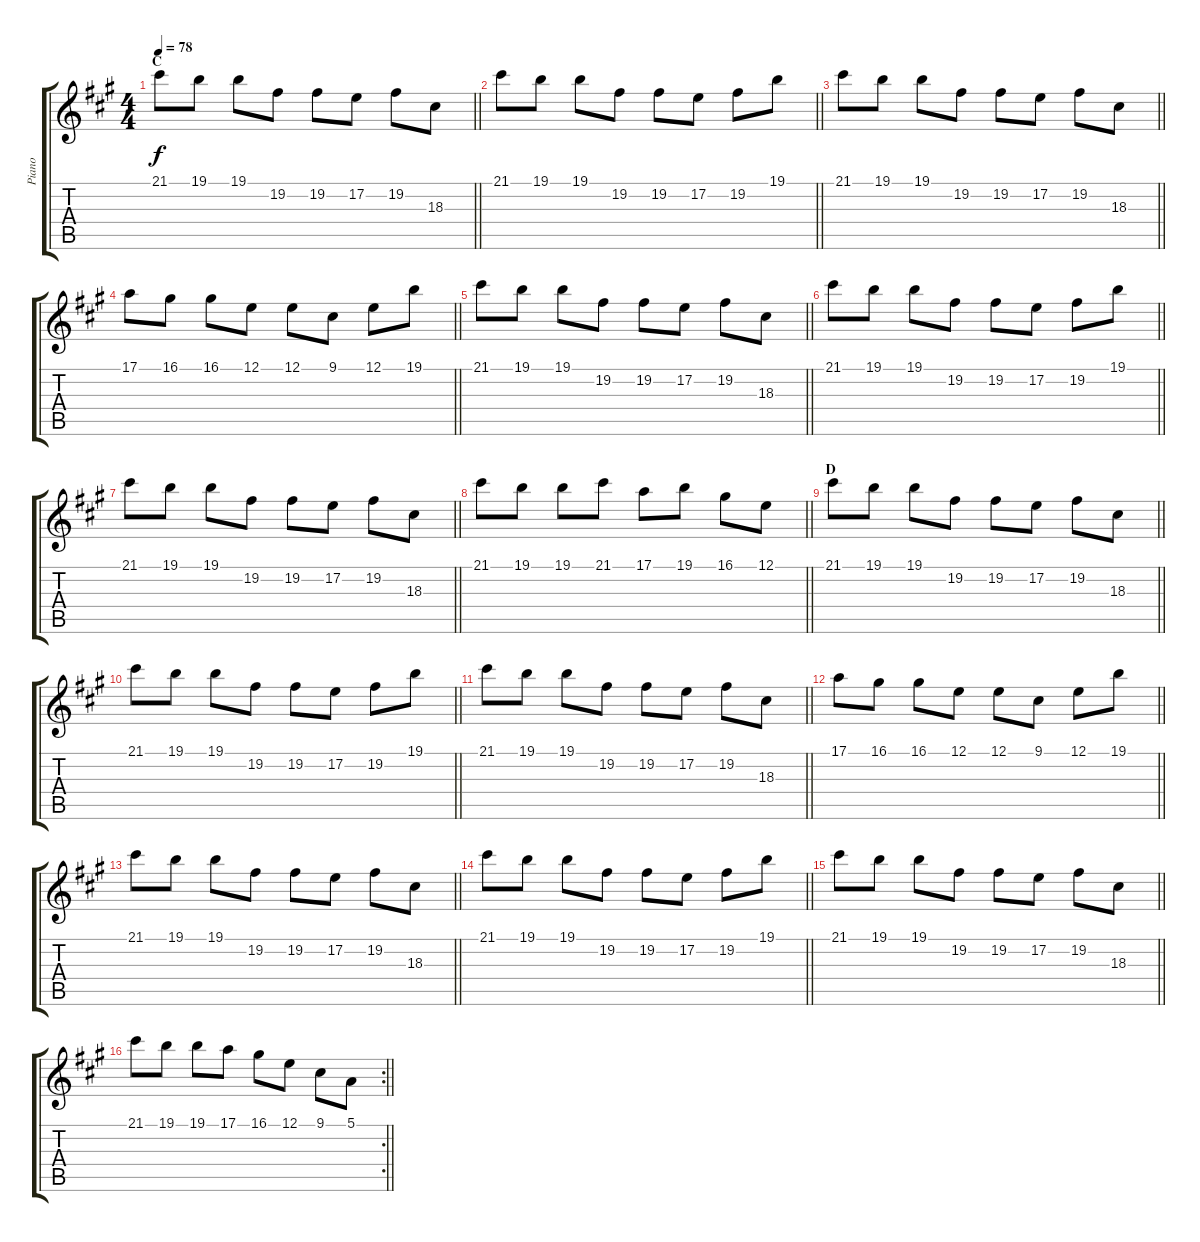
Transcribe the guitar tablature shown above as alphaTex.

\track ("Piano" "Piano") {instrument acousticgrandpiano}
\staff {score tabs}
\tuning (E4 B3 G3 D3 A2 E2) {hide}
\ts (4 4)
\section ("" "C")
\tempo 78
\clef g2
\barLineRight lightlight
\ks a
21.1.8{dy f} 19.1.8 19.1.8 19.2.8 19.2.8 17.2.8 19.2.8 18.3.8 |
\barLineRight lightlight
21.1.8 19.1.8 19.1.8 19.2.8 19.2.8 17.2.8 19.2.8 19.1.8 |
\barLineRight lightlight
21.1.8 19.1.8 19.1.8 19.2.8 19.2.8 17.2.8 19.2.8 18.3.8 |
\barLineRight lightlight
17.1.8 16.1.8 16.1.8 12.1.8 12.1.8 9.1.8 12.1.8 19.1.8 |
\barLineRight lightlight
21.1.8 19.1.8 19.1.8 19.2.8 19.2.8 17.2.8 19.2.8 18.3.8 |
\barLineRight lightlight
21.1.8 19.1.8 19.1.8 19.2.8 19.2.8 17.2.8 19.2.8 19.1.8 |
\barLineRight lightlight
21.1.8 19.1.8 19.1.8 19.2.8 19.2.8 17.2.8 19.2.8 18.3.8 |
\barLineRight lightlight
21.1.8 19.1.8 19.1.8 21.1.8 17.1.8 19.1.8 16.1.8 12.1.8 |
\section ("" "D")
\barLineRight lightlight
21.1.8 19.1.8 19.1.8 19.2.8 19.2.8 17.2.8 19.2.8 18.3.8 |
\barLineRight lightlight
21.1.8 19.1.8 19.1.8 19.2.8 19.2.8 17.2.8 19.2.8 19.1.8 |
\barLineRight lightlight
21.1.8 19.1.8 19.1.8 19.2.8 19.2.8 17.2.8 19.2.8 18.3.8 |
\barLineRight lightlight
17.1.8 16.1.8 16.1.8 12.1.8 12.1.8 9.1.8 12.1.8 19.1.8 |
\barLineRight lightlight
21.1.8 19.1.8 19.1.8 19.2.8 19.2.8 17.2.8 19.2.8 18.3.8 |
\barLineRight lightlight
21.1.8 19.1.8 19.1.8 19.2.8 19.2.8 17.2.8 19.2.8 19.1.8 |
\barLineRight lightlight
21.1.8 19.1.8 19.1.8 19.2.8 19.2.8 17.2.8 19.2.8 18.3.8 |
\rc 2
\barLineRight lightlight
21.1.8 19.1.8 19.1.8 17.1.8 16.1.8 12.1.8 9.1.8 5.1.8
